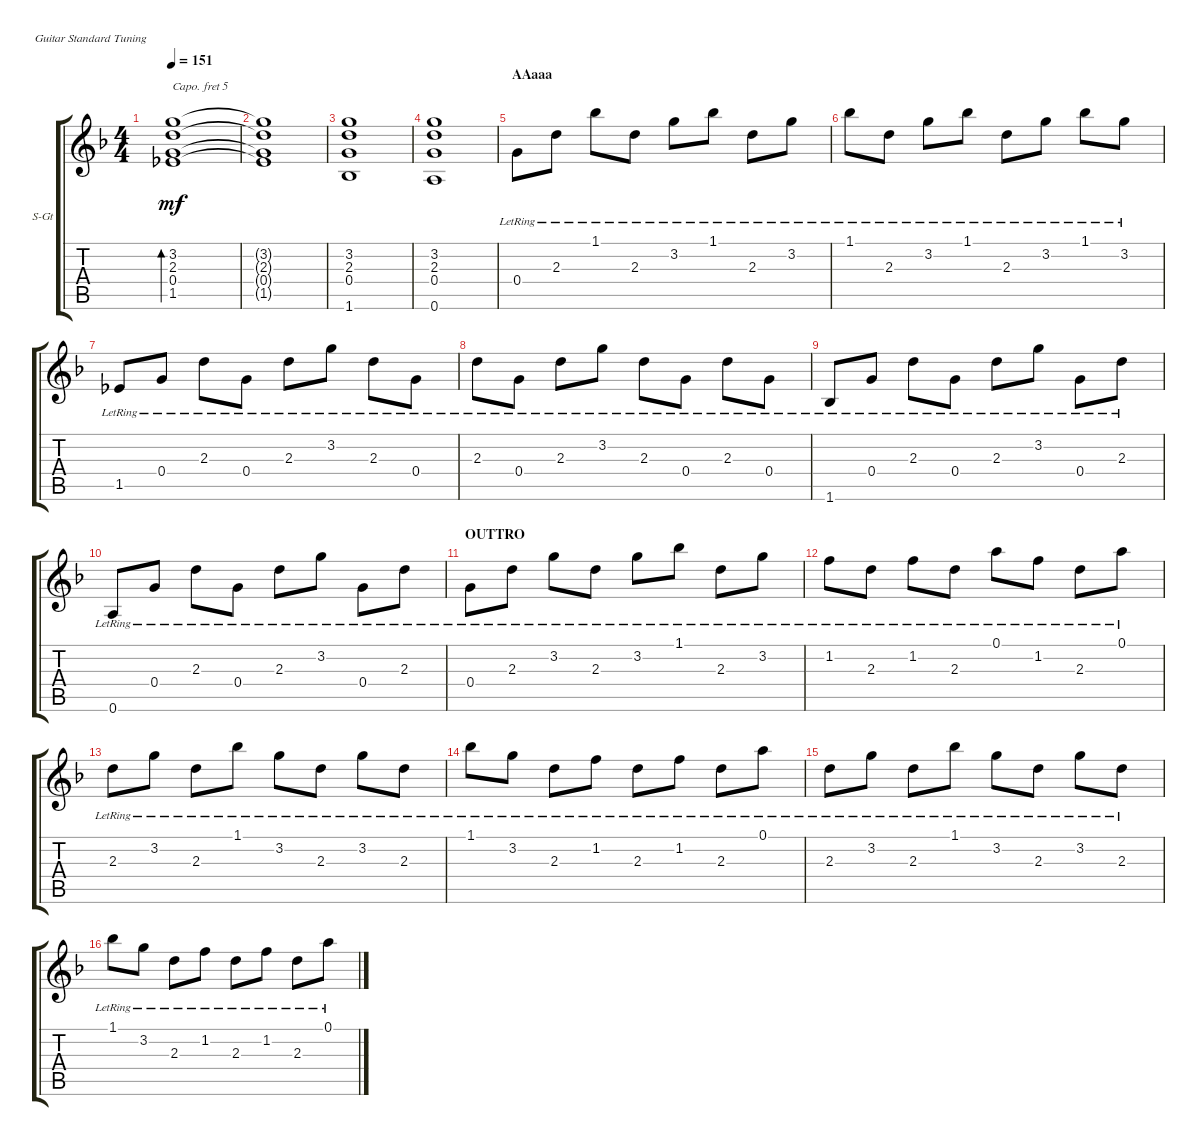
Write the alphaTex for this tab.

\defaultSystemsLayout 4
\bracketExtendMode groupsimilarinstruments
\firstSystemTrackNameOrientation horizontal
\otherSystemsTrackNameOrientation horizontal
\track ("Steel Guitar" "S-Gt") {instrument acousticguitarsteel}
\staff {score tabs}
\capo 5
\tuning (E4 B3 G3 D3 A2 E2)
\ts (4 4)
\tempo 151
\clef g2
\ks dminor
(1.5 0.4 2.3 3.2).1{bd 30 dy mf} |
(1.5{t} 0.4{t} 2.3{t} 3.2{t}).1 |
(1.6 0.4 2.3 3.2).1 |
(0.6 0.4 2.3 3.2).1 |
\section ("" "AAaaa")
0.4{lr}.8 2.3{lr}.8 1.1{lr}.8 2.3{lr}.8 3.2{lr}.8 1.1{lr}.8 2.3{lr}.8 3.2{lr}.8 |
1.1{lr}.8 2.3{lr}.8 3.2{lr}.8 1.1{lr}.8 2.3{lr}.8 3.2{lr}.8 1.1{lr}.8 3.2{lr}.8 |
1.5{lr}.8 0.4{lr}.8 2.3{lr}.8 0.4{lr}.8 2.3{lr}.8 3.2{lr}.8 2.3{lr}.8 0.4{lr}.8 |
2.3{lr}.8 0.4{lr}.8 2.3{lr}.8 3.2{lr}.8 2.3{lr}.8 0.4{lr}.8 2.3{lr}.8 0.4{lr}.8 |
1.6{lr}.8 0.4{lr}.8 2.3{lr}.8 0.4{lr}.8 2.3{lr}.8 3.2{lr}.8 0.4{lr}.8 2.3{lr}.8 |
0.6{lr}.8 0.4{lr}.8 2.3{lr}.8 0.4{lr}.8 2.3{lr}.8 3.2{lr}.8 0.4{lr}.8 2.3{lr}.8 |
\section ("" "OUTTRO")
0.4{lr}.8 2.3{lr}.8 3.2{lr}.8 2.3{lr}.8 3.2{lr}.8 1.1{lr}.8 2.3{lr}.8 3.2{lr}.8 |
1.2{lr}.8 2.3{lr}.8 1.2{lr}.8 2.3{lr}.8 0.1{lr}.8 1.2{lr}.8 2.3{lr}.8 0.1{lr}.8 |
2.3{lr}.8 3.2{lr}.8 2.3{lr}.8 1.1{lr}.8 3.2{lr}.8 2.3{lr}.8 3.2{lr}.8 2.3{lr}.8 |
1.1{lr}.8 3.2{lr}.8 2.3{lr}.8 1.2{lr}.8 2.3{lr}.8 1.2{lr}.8 2.3{lr}.8 0.1{lr}.8 |
2.3{lr}.8 3.2{lr}.8 2.3{lr}.8 1.1{lr}.8 3.2{lr}.8 2.3{lr}.8 3.2{lr}.8 2.3{lr}.8 |
1.1{lr}.8 3.2{lr}.8 2.3{lr}.8 1.2{lr}.8 2.3{lr}.8 1.2{lr}.8 2.3{lr}.8 0.1{lr}.8
